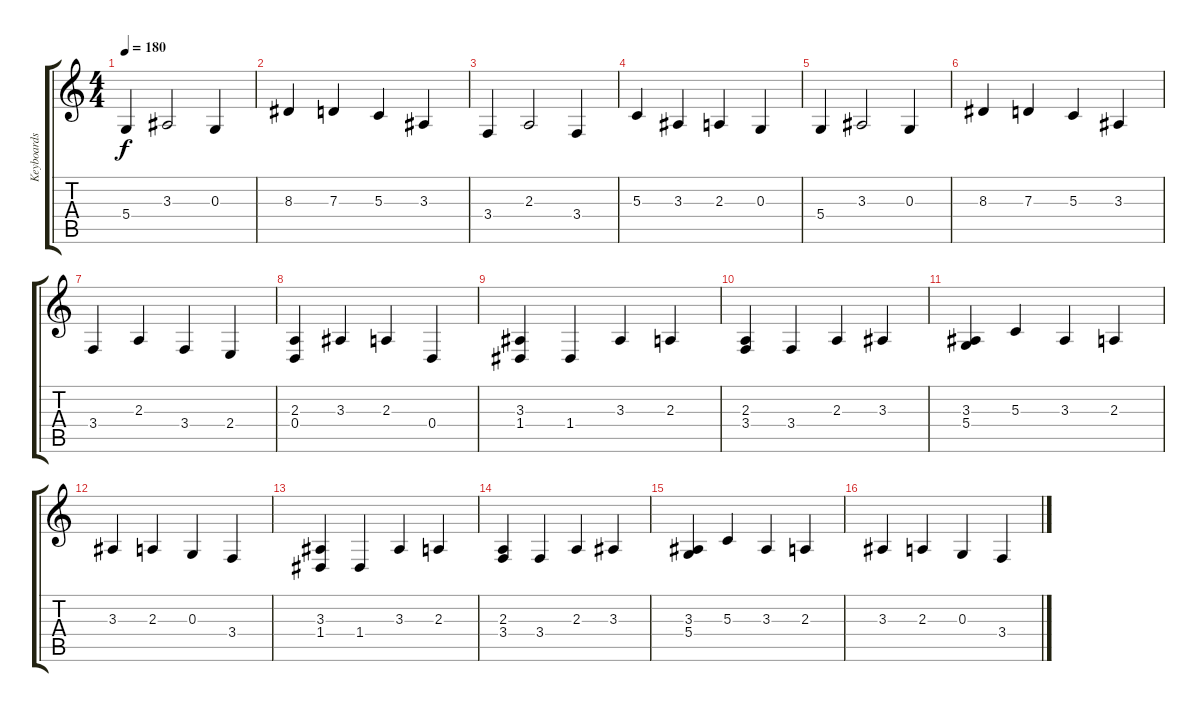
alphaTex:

\track ("Keyboards" "Keyboards") {instrument acousticgrandpiano}
\staff {score tabs}
\tuning (E4 B3 G3 D3 A2 E2) {hide}
\ts (4 4)
\tempo 180
\clef g2
\ks c
5.4.4{dy f} 3.3.2 0.3.4 |
8.3.4 7.3.4 5.3.4 3.3.4 |
3.4.4 2.3.2 3.4.4 |
5.3.4 3.3.4 2.3.4 0.3.4 |
5.4.4 3.3.2 0.3.4 |
8.3.4 7.3.4 5.3.4 3.3.4 |
3.4.4 2.3.4 3.4.4 2.4.4 |
(2.3 0.4).4 3.3.4 2.3.4 0.4.4 |
(3.3 1.4).4 1.4.4 3.3.4 2.3.4 |
(2.3 3.4).4 3.4.4 2.3.4 3.3.4 |
(3.3 5.4).4 5.3.4 3.3.4 2.3.4 |
3.3.4 2.3.4 0.3.4 3.4.4 |
(3.3 1.4).4 1.4.4 3.3.4 2.3.4 |
(2.3 3.4).4 3.4.4 2.3.4 3.3.4 |
(3.3 5.4).4 5.3.4 3.3.4 2.3.4 |
3.3.4 2.3.4 0.3.4 3.4.4
